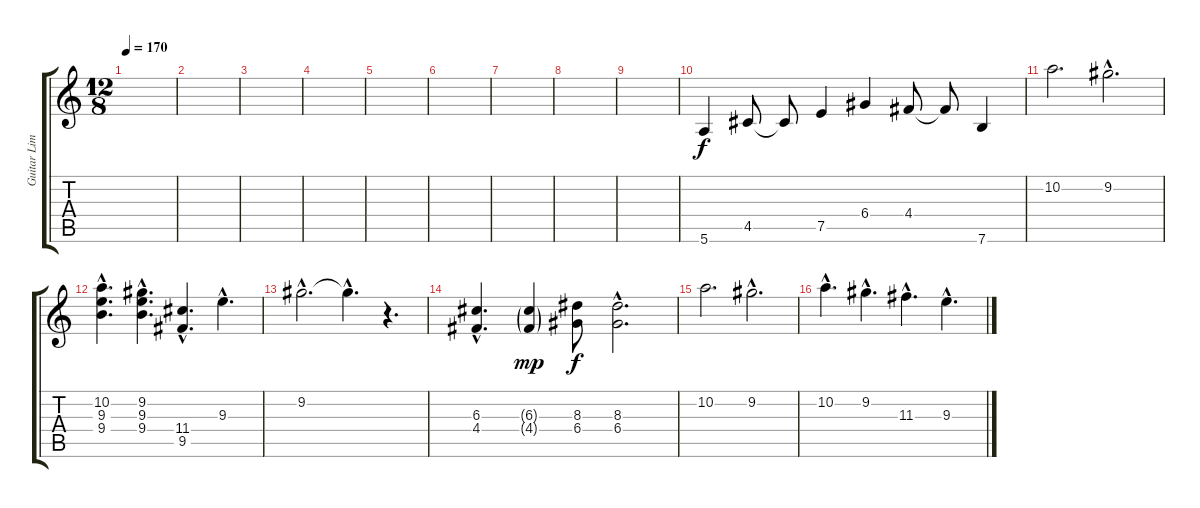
\track ("Guitar Limpa Overdrive" "Guitar Lim") {instrument overdrivenguitar}
\staff {score tabs}
\tuning (E4 B3 G3 D3 A2 E2) {hide}
\ts (12 8)
\tempo 170
\clef g2
\ks c
|
|
|
|
|
|
|
|
|
5.6.4 4.5.8 4.5{t}.8 7.5.4 6.4.4 4.4.8 4.4{t}.8 7.6.4 |
10.2.2{d} 9.2{hac}.2{d} |
(10.2{hac} 9.3{hac} 9.4{hac}).4{d} (9.2{hac} 9.3{hac} 9.4{hac}).4{d} (11.4{hac} 9.5{hac}).4{d} 9.3{hac}.4{d} |
9.2{hac}.2{d} 9.2{hac t}.4{d} r.4{d} |
(6.3{hac} 4.4{hac}).4{d} (6.3{g} 4.4{g}).4{dy mp} (8.3 6.4).8{dy f} (8.3{hac} 6.4{hac}).2{d} |
10.2.2{d} 9.2{hac}.2{d} |
10.2{hac}.4{d} 9.2{hac}.4{d} 11.3{hac}.4{d} 9.3{hac}.4{d}
